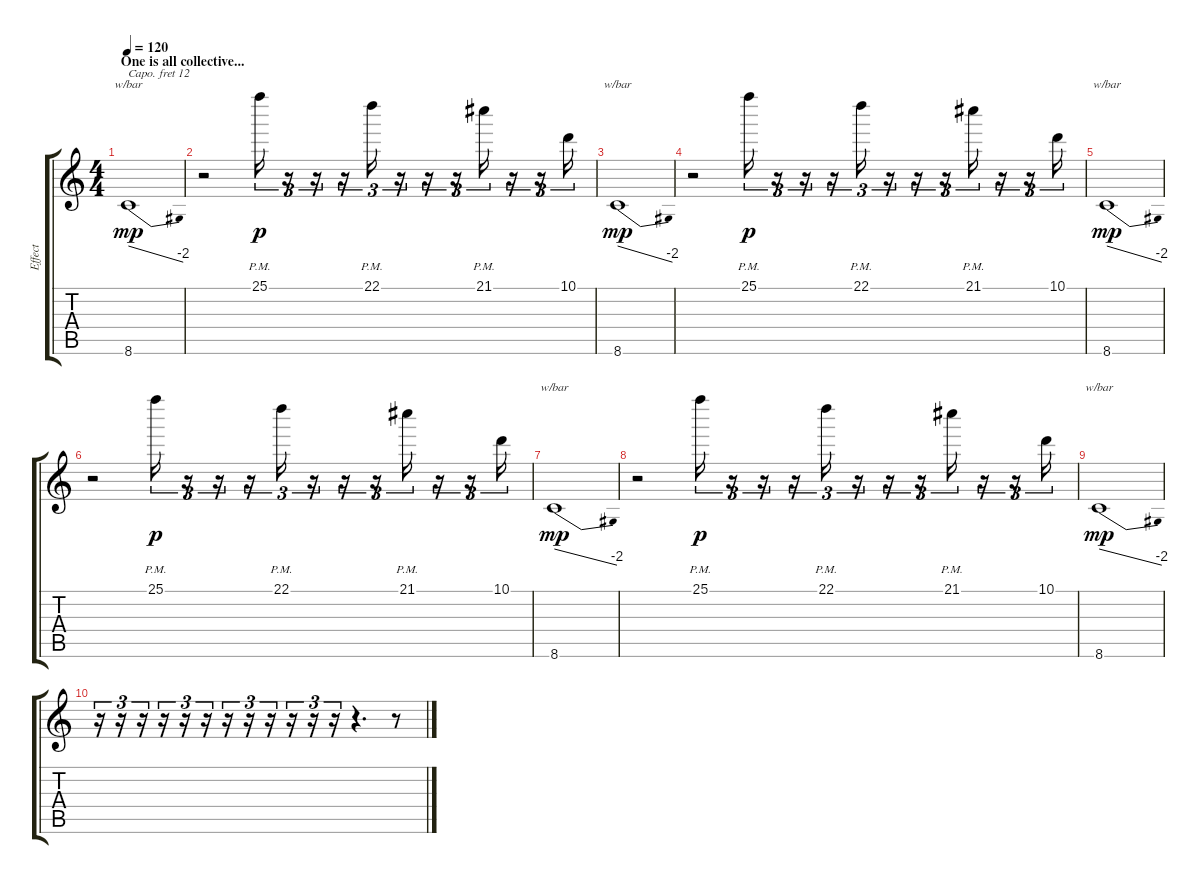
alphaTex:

\track ("Effect" "Effect") {instrument orchestralharp}
\staff {score tabs}
\capo 12
\tuning (E4 B3 G3 D3 A2 E2) {hide}
\ts (4 4)
\section ("" "One is all collective...")
\tempo 120
\clef g2
\ks c
8.6.1{tbe (dive default 0 0 60 -8) dy mp} |
r.2 25.1{pm}.16{tu (3 2) dy p} r.16{tu (3 2)} r.16{tu (3 2)} r.16{tu (3 2)} 22.1{pm}.16{tu (3 2)} r.16{tu (3 2)} r.16{tu (3 2)} r.16{tu (3 2)} 21.1{pm}.16{tu (3 2)} r.16{tu (3 2)} r.16{tu (3 2)} 10.1.16{tu (3 2)} |
8.6.1{tbe (dive default 0 0 60 -8) dy mp} |
r.2 25.1{pm}.16{tu (3 2) dy p} r.16{tu (3 2)} r.16{tu (3 2)} r.16{tu (3 2)} 22.1{pm}.16{tu (3 2)} r.16{tu (3 2)} r.16{tu (3 2)} r.16{tu (3 2)} 21.1{pm}.16{tu (3 2)} r.16{tu (3 2)} r.16{tu (3 2)} 10.1.16{tu (3 2)} |
8.6.1{tbe (dive default 0 0 60 -8) dy mp} |
r.2 25.1{pm}.16{tu (3 2) dy p} r.16{tu (3 2)} r.16{tu (3 2)} r.16{tu (3 2)} 22.1{pm}.16{tu (3 2)} r.16{tu (3 2)} r.16{tu (3 2)} r.16{tu (3 2)} 21.1{pm}.16{tu (3 2)} r.16{tu (3 2)} r.16{tu (3 2)} 10.1.16{tu (3 2)} |
8.6.1{tbe (dive default 0 0 60 -8) dy mp} |
r.2 25.1{pm}.16{tu (3 2) dy p} r.16{tu (3 2)} r.16{tu (3 2)} r.16{tu (3 2)} 22.1{pm}.16{tu (3 2)} r.16{tu (3 2)} r.16{tu (3 2)} r.16{tu (3 2)} 21.1{pm}.16{tu (3 2)} r.16{tu (3 2)} r.16{tu (3 2)} 10.1.16{tu (3 2)} |
8.6.1{tbe (dive default 0 0 60 -8) dy mp} |
r.16{tu (3 2)} r.16{tu (3 2)} r.16{tu (3 2)} r.16{tu (3 2)} r.16{tu (3 2)} r.16{tu (3 2)} r.16{tu (3 2)} r.16{tu (3 2)} r.16{tu (3 2)} r.16{tu (3 2)} r.16{tu (3 2)} r.16{tu (3 2)} r.4{d} r.8
